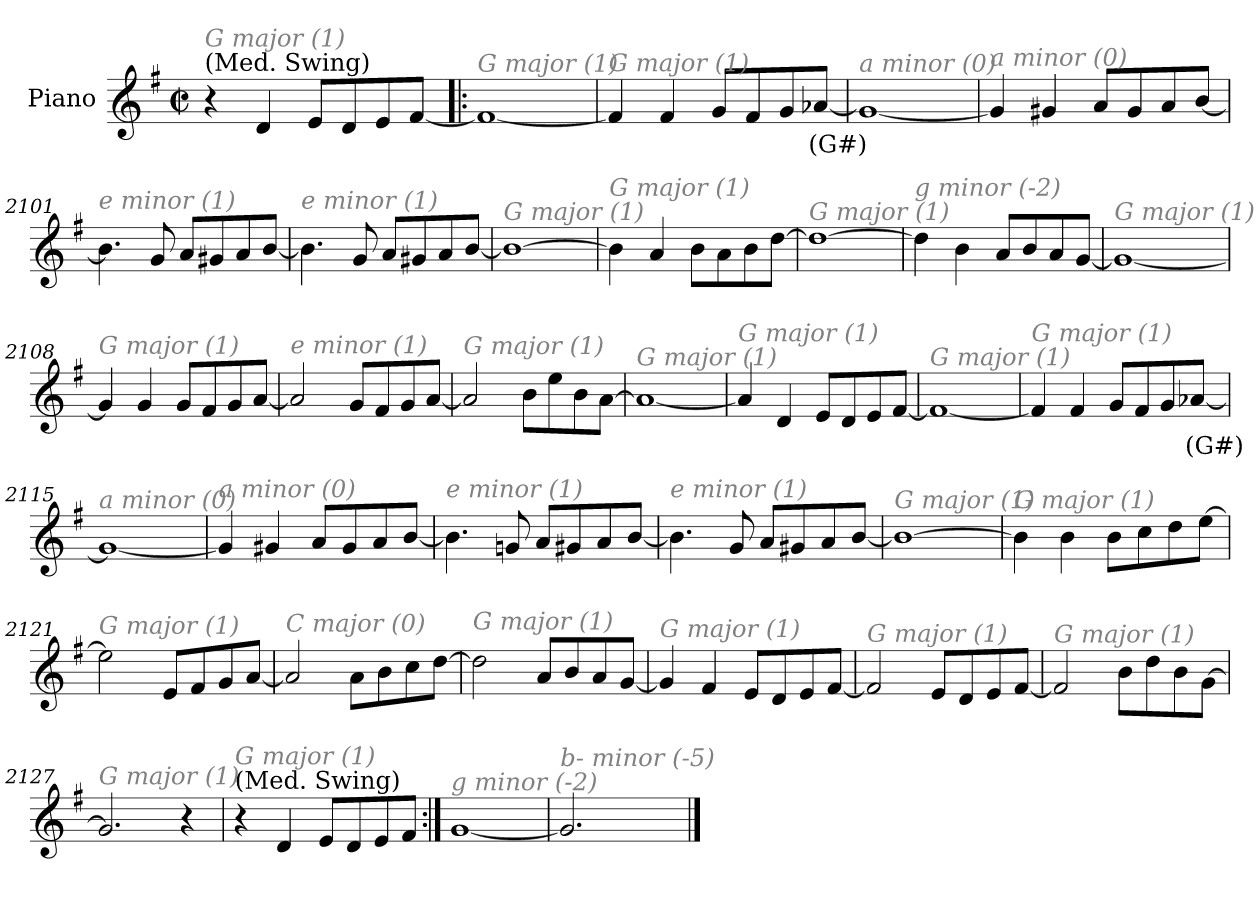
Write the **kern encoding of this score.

**kern	**text
*part1	*part1
*staff1	*staff1
*I"Piano	*
*I'Pno.	*
*clefG2	*
*k[f#]	*
*M2/2	*
*met(c|)	*
*MM140	*
=1	=1
!LO:TX:a:t=(Med. Swing)	!
!LO:TX:i:color=#808080:t=G major (1)	!
4r	.
4d/	.
8e/L	.
8d/	.
8e/	.
[8f#/J	.
=2097!|:	=2097!|:
!LO:TX:i:color=#808080:t=G major (1)	!
1f#_	.
=2098	=2098
!LO:TX:i:color=#808080:t=G major (1)	!
4f#/]	.
4f#/	.
8g/L	.
8f#/	.
8g/	.
[8a-Xi/J	(G#)
=2099	=2099
!LO:TX:i:color=#808080:t=a minor (0)	!
1g#_	.
=2100	=2100
!LO:TX:i:color=#808080:t=a minor (0)	!
4g#/]	.
4g#X/	.
8a/L	.
8g#/	.
8a/	.
[8b/J	.
!!LO:LB:g=z
=2101	=2101
!LO:TX:i:color=#808080:t=e minor (1)	!
4.b\]	.
8g/	.
8a/L	.
8g#X/	.
8a/	.
[8b/J	.
=2102	=2102
!LO:TX:i:color=#808080:t=e minor (1)	!
4.b\]	.
8g/	.
8a/L	.
8g#X/	.
8a/	.
[8b/J	.
=2103	=2103
!LO:TX:i:color=#808080:t=G major (1)	!
1b_	.
=2104	=2104
!LO:TX:i:color=#808080:t=G major (1)	!
4b\]	.
4a/	.
8b\L	.
8a\	.
8b\	.
[8dd\J	.
!!LO:LB:g=z
=2105	=2105
!LO:TX:i:color=#808080:t=G major (1)	!
1dd_	.
=2106	=2106
!LO:TX:i:color=#808080:t=g minor (-2)	!
4dd\]	.
4b\	.
8a/L	.
8b/	.
8a/	.
[8g/J	.
=2107	=2107
!LO:TX:i:color=#808080:t=G major (1)	!
1g_	.
=2108	=2108
!LO:TX:i:color=#808080:t=G major (1)	!
4g/]	.
4g/	.
8g/L	.
8f#/	.
8g/	.
[8a/J	.
!!LO:LB:g=z
=2109	=2109
!LO:TX:i:color=#808080:t=e minor (1)	!
2a/]	.
8g/L	.
8f#/	.
8g/	.
[8a/J	.
=2110	=2110
!LO:TX:i:color=#808080:t=G major (1)	!
2a/]	.
8b\L	.
8ee\	.
8b\	.
[8a\J	.
=2111	=2111
!LO:TX:i:color=#808080:t=G major (1)	!
1a_	.
=2112	=2112
!LO:TX:i:color=#808080:t=G major (1)	!
4a/]	.
4d/	.
8e/L	.
8d/	.
8e/	.
[8f#/J	.
!!LO:LB:g=z
=2113	=2113
!LO:TX:i:color=#808080:t=G major (1)	!
1f#_	.
=2114	=2114
!LO:TX:i:color=#808080:t=G major (1)	!
4f#/]	.
4f#/	.
8g/L	.
8f#/	.
8g/	.
[8a-Xi/J	(G#)
=2115	=2115
!LO:TX:i:color=#808080:t=a minor (0)	!
1g#_	.
=2116	=2116
!LO:TX:i:color=#808080:t=a minor (0)	!
4g#/]	.
4g#X/	.
8a/L	.
8g#/	.
8a/	.
[8b/J	.
!!LO:LB:g=z
=2117	=2117
!LO:TX:i:color=#808080:t=e minor (1)	!
4.b\]	.
8gn/	.
8a/L	.
8g#X/	.
8a/	.
[8b/J	.
=2118	=2118
!LO:TX:i:color=#808080:t=e minor (1)	!
4.b\]	.
8g/	.
8a/L	.
8g#X/	.
8a/	.
[8b/J	.
=2119	=2119
!LO:TX:i:color=#808080:t=G major (1)	!
1b_	.
=2120	=2120
!LO:TX:i:color=#808080:t=G major (1)	!
4b\]	.
4b\	.
8b\L	.
8cc\	.
8dd\	.
[8ee\J	.
!!LO:LB:g=z
=2121	=2121
!LO:TX:i:color=#808080:t=G major (1)	!
2ee\]	.
8e/L	.
8f#/	.
8g/	.
[8a/J	.
=2122	=2122
!LO:TX:i:color=#808080:t=C major (0)	!
2a/]	.
8a\L	.
8b\	.
8cc\	.
[8dd\J	.
=2123	=2123
!LO:TX:i:color=#808080:t=G major (1)	!
2dd\]	.
8a/L	.
8b/	.
8a/	.
[8g/J	.
=2124	=2124
!LO:TX:i:color=#808080:t=G major (1)	!
4g/]	.
4f#/	.
8e/L	.
8d/	.
8e/	.
[8f#/J	.
!!LO:LB:g=z
=2125	=2125
!LO:TX:i:color=#808080:t=G major (1)	!
2f#/]	.
8e/L	.
8d/	.
8e/	.
[8f#/J	.
=2126	=2126
!LO:TX:i:color=#808080:t=G major (1)	!
2f#/]	.
8b\L	.
8dd\	.
8b\	.
[8g\J	.
=2127	=2127
!LO:TX:i:color=#808080:t=G major (1)	!
2.g/]	.
4r	.
=2128	=2128
!LO:TX:a:t=(Med. Swing)	!
!LO:TX:i:color=#808080:t=G major (1)	!
4r	.
4d/	.
8e/L	.
8d/	.
8e/	.
8f#/J	.
=2129:|!	=2129:|!
!LO:TX:i:color=#808080:t=g minor (-2)	!
[1g	.
=2130	=2130
!LO:TX:i:color=#808080:t=b- minor (-5)	!
2.g/]	.
4ryy	.
==	==
*-	*-
